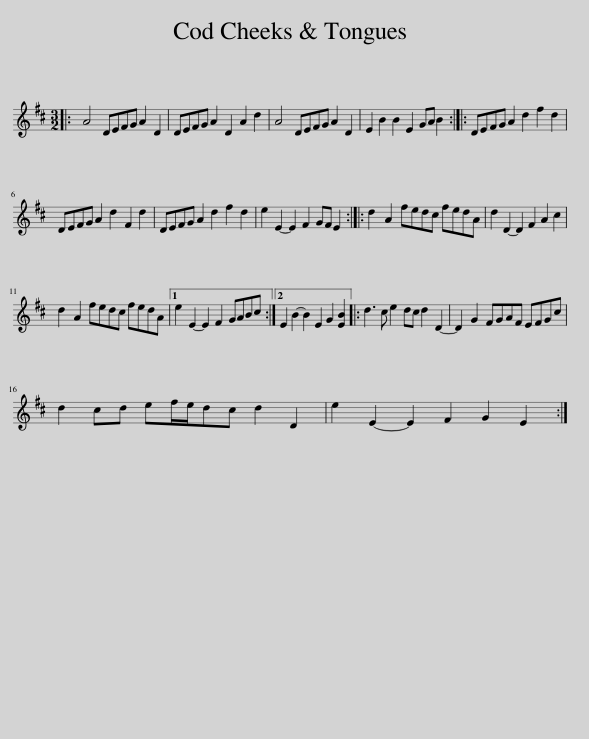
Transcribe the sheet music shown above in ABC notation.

X:1
L:1/8
M:3/2
I:linebreak $
K:D
V:1 treble
V:1
|: A4 DEFG A2 D2 | DEFG A2 D2 A2 d2 | A4 DEFG A2 D2 | E2 B2 B2 E2 GA B2 :: DEFG A2 d2 f2 d2 |$ %5
 DEFG A2 d2 F2 d2 | DEFG A2 d2 f2 d2 | e2 E2- E2 F2 GF E2 :: d2 A2 fedc fedA | d2 D2- D2 F2 A2 c2 |$ %10
 d2 A2 fedc fedA |1 e2 E2- E2 F2 GABc :|2 E2 B2- B2 E2 G2 [EB]2 |: d3 c e2 dc d2 D2- | D2 G2 FGAF EFGc |$ %15
 d2 cd ef/e/dc d2 D2 | e2 E2- E2 F2 G2 E2 :| %17
